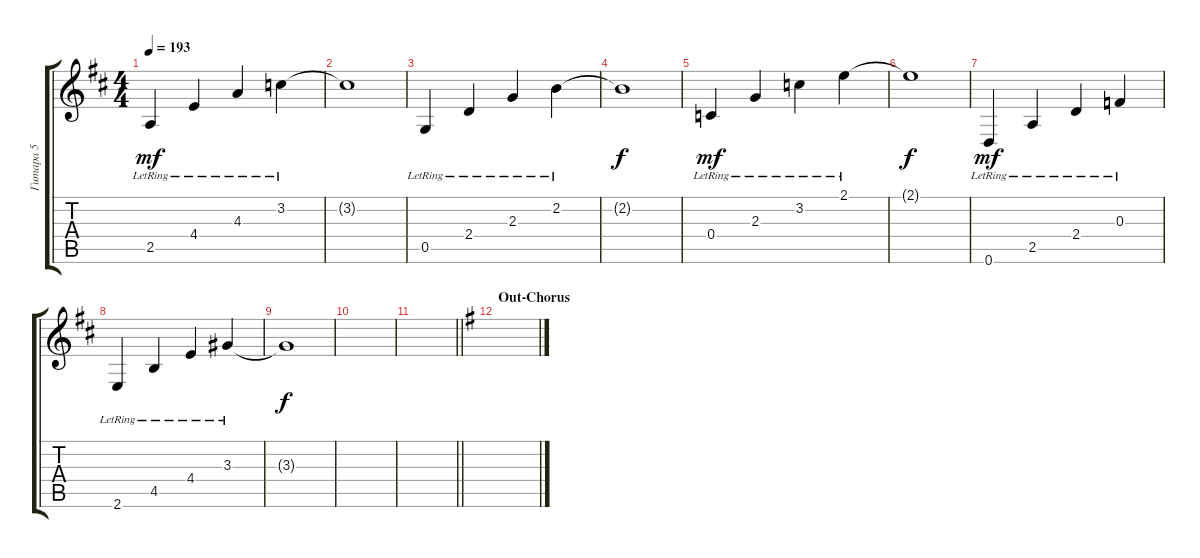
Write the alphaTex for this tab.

\track ("Гитара 5" "Гитара 5") {instrument acousticguitarsteel}
\staff {score tabs}
\tuning (D4 A3 F3 C3 G2 D2) {hide}
\ts (4 4)
\tempo 193
\clef g2
\ks bminor
2.5{lr}.4{dy mf} 4.4{lr}.4 4.3{lr}.4 3.2{lr}.4 |
3.2{t}.1 |
0.5{lr}.4 2.4{lr}.4 2.3{lr}.4 2.2{lr}.4 |
2.2{t}.1{dy f} |
0.4{lr}.4{dy mf} 2.3{lr}.4 3.2{lr}.4 2.1{lr}.4 |
2.1{t}.1{dy f} |
0.6{lr}.4{dy mf} 2.5{lr}.4 2.4{lr}.4 0.3{lr}.4 |
2.6{lr}.4 4.5{lr}.4 4.4{lr}.4 3.3{lr}.4 |
3.3{t}.1{dy f} |
|
\barLineRight lightlight
|
\section ("" "Out-Chorus")
\ks eminor
